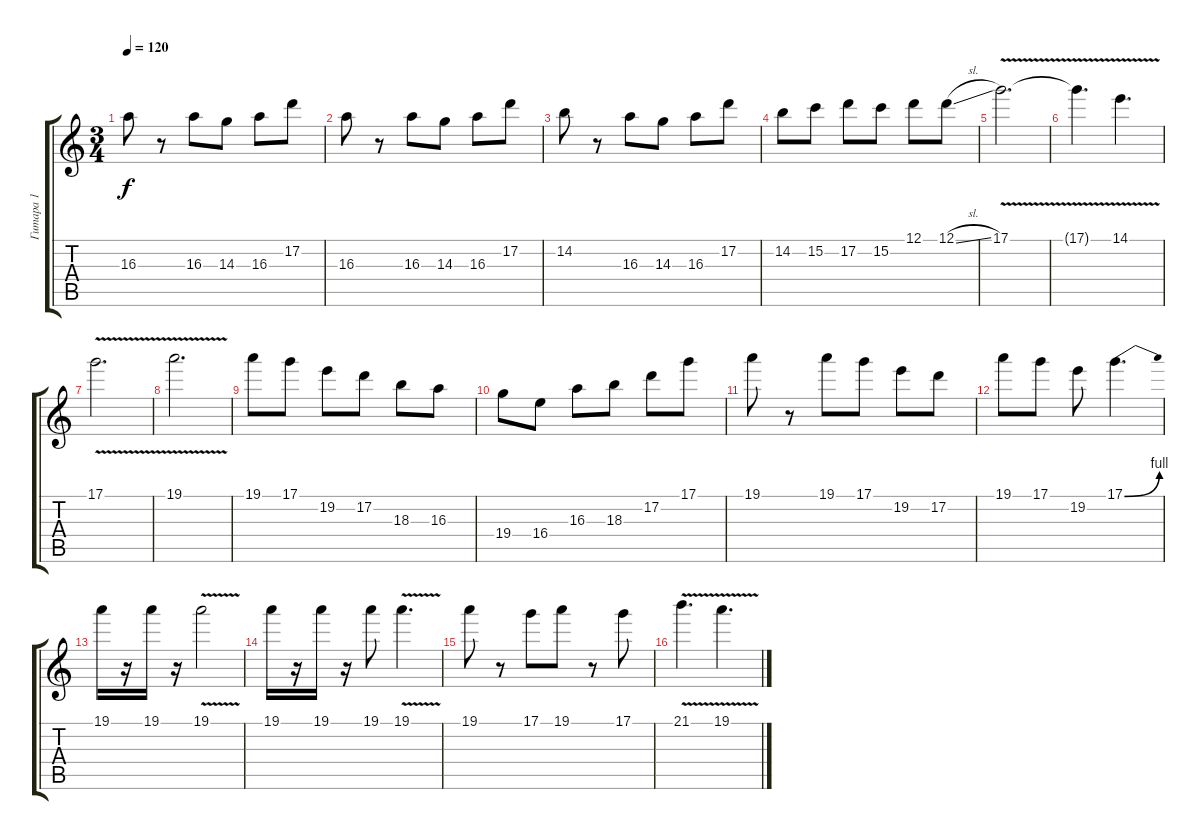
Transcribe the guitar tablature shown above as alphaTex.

\track ("Гитара 1" "Гитара 1") {instrument overdrivenguitar}
\staff {score tabs}
\tuning (D4 A3 F3 C3 G2 D2) {hide}
\ts (3 4)
\tempo 120
\clef g2
\ks c
16.3.8{dy f} r.8 16.3.8 14.3.8 16.3.8 17.2.8 |
16.3.8 r.8 16.3.8 14.3.8 16.3.8 17.2.8 |
14.2.8 r.8 16.3.8 14.3.8 16.3.8 17.2.8 |
14.2.8 15.2.8 17.2.8 15.2.8 12.1.8 12.1{sl}.8 |
17.1{v}.2{d} |
17.1{t}.4{d} 14.1{v}.4{d} |
17.1{v}.2{d} |
19.1{v}.2{d} |
19.1.8 17.1.8 19.2.8 17.2.8 18.3.8 16.3.8 |
19.4.8 16.4.8 16.3.8 18.3.8 17.2.8 17.1.8 |
19.1.8 r.8 19.1.8 17.1.8 19.2.8 17.2.8 |
19.1.8 17.1.8 19.2.8 17.1{be (bend 0 0 60 4)}.4{d} |
19.1.16 r.16 19.1.16 r.16 19.1{v}.2 |
19.1.16 r.16 19.1.16 r.16 19.1.8 19.1{v}.4{d} |
19.1.8 r.8 17.1.8 19.1.8 r.8 17.1.8 |
21.1{v}.4{d} 19.1{v}.4{d}
